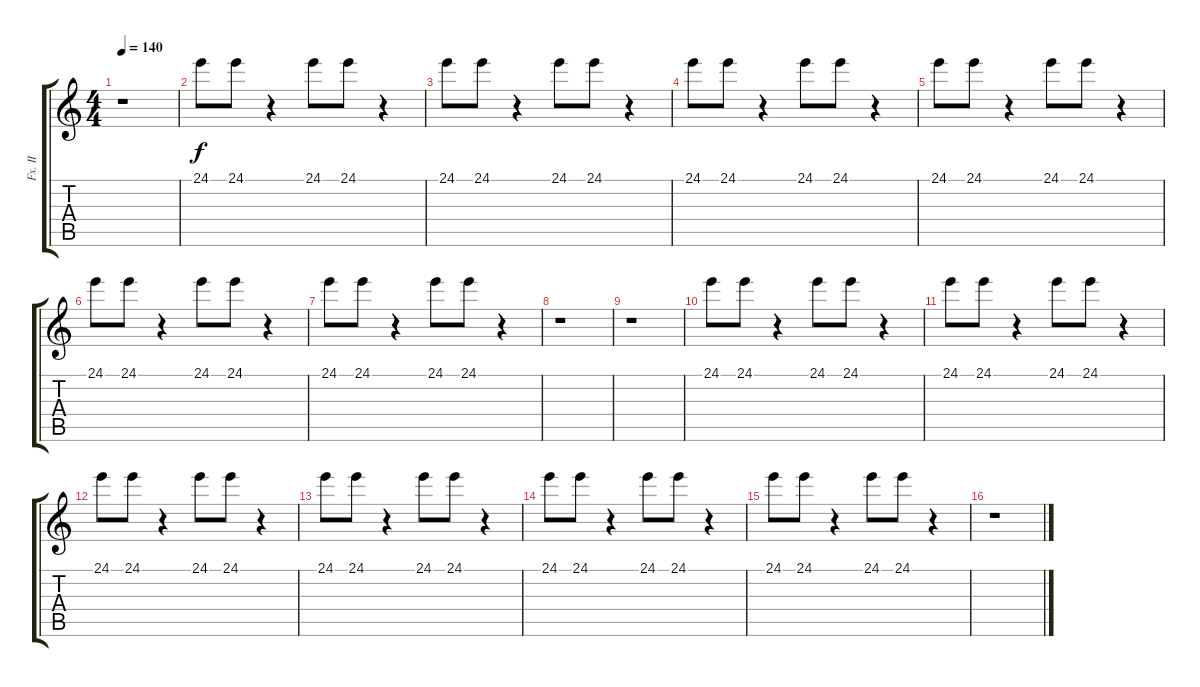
\track ("Fx. II" "Fx. II") {instrument pad7halo}
\staff {score tabs}
\tuning (E4 B3 G3 D3 A2 E2) {hide}
\ts (4 4)
\tempo 140
\clef g2
\ks c
r.1{dy f} |
24.1.8 24.1.8 r.4 24.1.8 24.1.8 r.4 |
24.1.8 24.1.8 r.4 24.1.8 24.1.8 r.4 |
24.1.8 24.1.8 r.4 24.1.8 24.1.8 r.4 |
24.1.8 24.1.8 r.4 24.1.8 24.1.8 r.4 |
24.1.8 24.1.8 r.4 24.1.8 24.1.8 r.4 |
24.1.8 24.1.8 r.4 24.1.8 24.1.8 r.4 |
r.1 |
r.1 |
24.1.8 24.1.8 r.4 24.1.8 24.1.8 r.4 |
24.1.8 24.1.8 r.4 24.1.8 24.1.8 r.4 |
24.1.8 24.1.8 r.4 24.1.8 24.1.8 r.4 |
24.1.8 24.1.8 r.4 24.1.8 24.1.8 r.4 |
24.1.8 24.1.8 r.4 24.1.8 24.1.8 r.4 |
24.1.8 24.1.8 r.4 24.1.8 24.1.8 r.4 |
r.1
